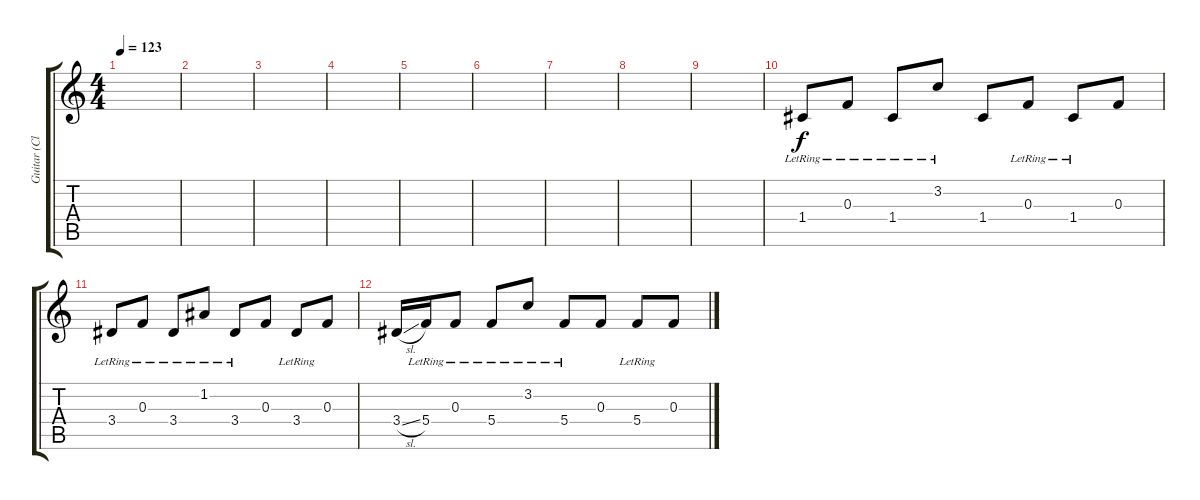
\track ("Guitar (Clean)" "Guitar (Cl") {instrument electricguitarjazz}
\staff {score tabs}
\tuning (D4 A3 F3 C3 G2 C2) {hide}
\ts (4 4)
\tempo 123
\clef g2
\ks c
|
|
|
|
|
|
|
|
|
1.4{lr}.8 0.3{lr}.8 1.4{lr}.8 3.2{lr}.8 1.4.8 0.3{lr}.8 1.4{lr}.8 0.3.8 |
3.4{lr}.8 0.3{lr}.8 3.4{lr}.8 1.2{lr}.8 3.4{lr}.8 0.3.8 3.4{lr}.8 0.3.8 |
3.4{sl}.16 5.4{lr}.16 0.3{lr}.8 5.4{lr}.8 3.2{lr}.8 5.4{lr}.8 0.3.8 5.4{lr}.8 0.3.8
